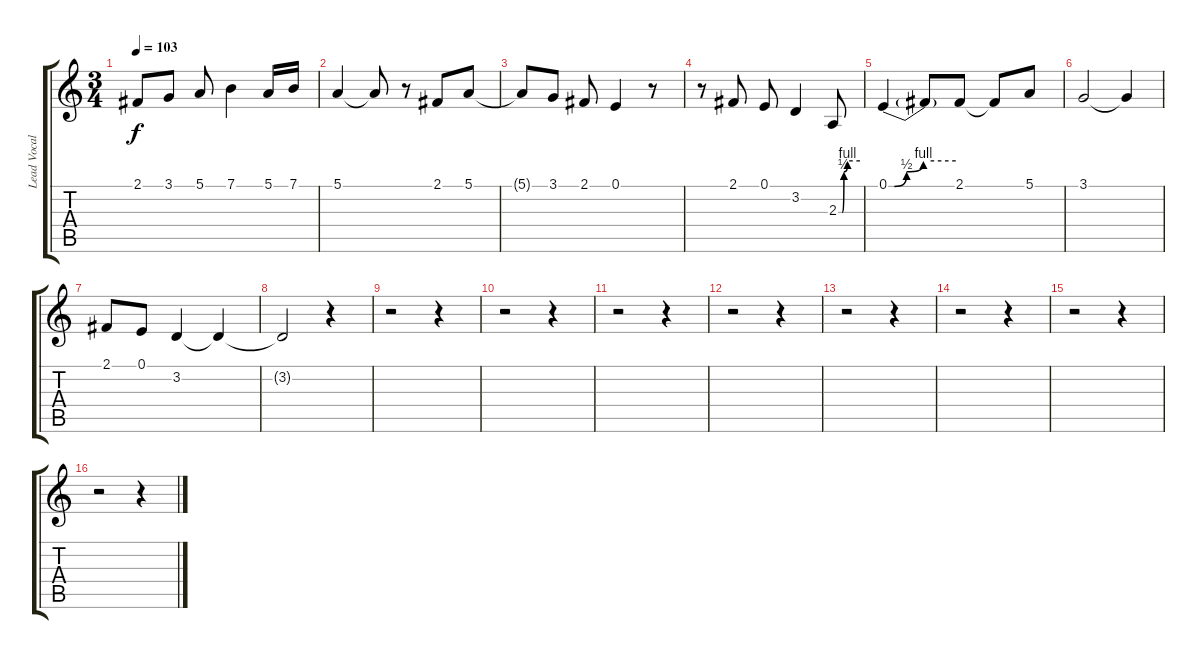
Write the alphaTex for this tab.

\track ("Lead Vocal (Steve Perry)" "Lead Vocal") {instrument lead1square}
\staff {score tabs}
\tuning (E4 B3 G3 D3 A2 E2) {hide}
\ts (3 4)
\tempo 103
\clef g2
\ks c
2.1.8{dy f} 3.1.8 5.1.8 7.1.4 5.1.16 7.1.16 |
5.1.4 5.1{t}.8 r.8 2.1.8 5.1.8 |
5.1{t}.8 3.1.8 2.1.8 0.1.4 r.8 |
r.8 2.1.8 0.1.8 3.2.4 2.3{be (custom 0 0 10 0 15 2 25 4 60 4)}.8 |
0.1{be (custom 0 0 5 0 16 2 31 4 60 4)}.4 0.1{t}.8 2.1.8 2.1{t}.8 5.1.8 |
3.1.2 3.1{t}.4 |
2.1.8 0.1.8 3.2.4 3.2{t}.4 |
3.2{t}.2 r.4 |
r.2 r.4 |
r.2 r.4 |
r.2 r.4 |
r.2 r.4 |
r.2 r.4 |
r.2 r.4 |
r.2 r.4 |
r.2 r.4
